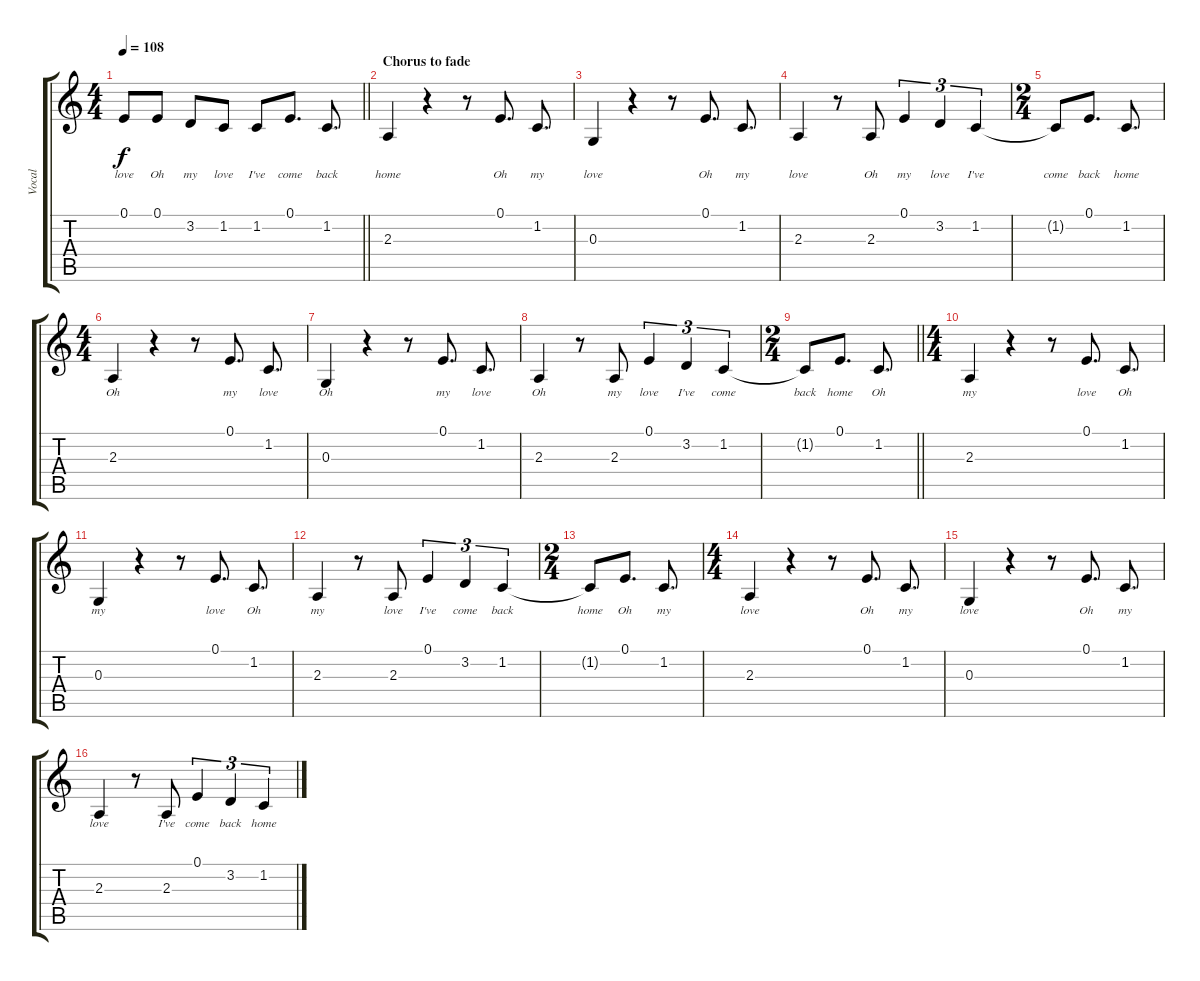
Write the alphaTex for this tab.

\track ("Vocal" "Vocal") {instrument acousticgrandpiano}
\staff {score tabs}
\tuning (E4 B3 G3 D3 A2 E2) {hide}
\ts (4 4)
\tempo 108
\clef g2
\barLineRight lightlight
\ks c
0.1.8{lyrics (0 "love") lyrics (1 "") lyrics (2 "") lyrics (3 "") lyrics (4 "") dy f} 0.1.8{lyrics (0 "Oh") lyrics (1 "") lyrics (2 "") lyrics (3 "") lyrics (4 "")} 3.2.8{lyrics (0 "my") lyrics (1 "") lyrics (2 "") lyrics (3 "") lyrics (4 "")} 1.2.8{lyrics (0 "love") lyrics (1 "") lyrics (2 "") lyrics (3 "") lyrics (4 "")} 1.2.8{lyrics (0 "I've") lyrics (1 "") lyrics (2 "") lyrics (3 "") lyrics (4 "")} 0.1.8{d lyrics (0 "come") lyrics (1 "") lyrics (2 "") lyrics (3 "") lyrics (4 "")} 1.2.8{d lyrics (0 "back") lyrics (1 "") lyrics (2 "") lyrics (3 "") lyrics (4 "")} |
\section ("" "Chorus to fade")
2.3.4{lyrics (0 "home") lyrics (1 "") lyrics (2 "") lyrics (3 "") lyrics (4 "")} r.4 r.8 0.1.8{d lyrics (0 "Oh") lyrics (1 "") lyrics (2 "") lyrics (3 "") lyrics (4 "")} 1.2.8{d lyrics (0 "my") lyrics (1 "") lyrics (2 "") lyrics (3 "") lyrics (4 "")} |
0.3.4{lyrics (0 "love") lyrics (1 "") lyrics (2 "") lyrics (3 "") lyrics (4 "")} r.4 r.8 0.1.8{d lyrics (0 "Oh") lyrics (1 "") lyrics (2 "") lyrics (3 "") lyrics (4 "")} 1.2.8{d lyrics (0 "my") lyrics (1 "") lyrics (2 "") lyrics (3 "") lyrics (4 "")} |
2.3.4{lyrics (0 "love") lyrics (1 "") lyrics (2 "") lyrics (3 "") lyrics (4 "")} r.8 2.3.8{lyrics (0 "Oh") lyrics (1 "") lyrics (2 "") lyrics (3 "") lyrics (4 "")} 0.1.4{tu (3 2) lyrics (0 "my") lyrics (1 "") lyrics (2 "") lyrics (3 "") lyrics (4 "")} 3.2.4{tu (3 2) lyrics (0 "love") lyrics (1 "") lyrics (2 "") lyrics (3 "") lyrics (4 "")} 1.2.4{tu (3 2) lyrics (0 "I've") lyrics (1 "") lyrics (2 "") lyrics (3 "") lyrics (4 "")} |
\ts (2 4)
1.2{t}.8{lyrics (0 "come") lyrics (1 "") lyrics (2 "") lyrics (3 "") lyrics (4 "")} 0.1.8{d lyrics (0 "back") lyrics (1 "") lyrics (2 "") lyrics (3 "") lyrics (4 "")} 1.2.8{d lyrics (0 "home") lyrics (1 "") lyrics (2 "") lyrics (3 "") lyrics (4 "")} |
\ts (4 4)
2.3.4{lyrics (0 "Oh") lyrics (1 "") lyrics (2 "") lyrics (3 "") lyrics (4 "")} r.4 r.8 0.1.8{d lyrics (0 "my") lyrics (1 "") lyrics (2 "") lyrics (3 "") lyrics (4 "")} 1.2.8{d lyrics (0 "love") lyrics (1 "") lyrics (2 "") lyrics (3 "") lyrics (4 "")} |
0.3.4{lyrics (0 "Oh") lyrics (1 "") lyrics (2 "") lyrics (3 "") lyrics (4 "")} r.4 r.8 0.1.8{d lyrics (0 "my") lyrics (1 "") lyrics (2 "") lyrics (3 "") lyrics (4 "")} 1.2.8{d lyrics (0 "love") lyrics (1 "") lyrics (2 "") lyrics (3 "") lyrics (4 "")} |
2.3.4{lyrics (0 "Oh") lyrics (1 "") lyrics (2 "") lyrics (3 "") lyrics (4 "")} r.8 2.3.8{lyrics (0 "my") lyrics (1 "") lyrics (2 "") lyrics (3 "") lyrics (4 "")} 0.1.4{tu (3 2) lyrics (0 "love") lyrics (1 "") lyrics (2 "") lyrics (3 "") lyrics (4 "")} 3.2.4{tu (3 2) lyrics (0 "I've") lyrics (1 "") lyrics (2 "") lyrics (3 "") lyrics (4 "")} 1.2.4{tu (3 2) lyrics (0 "come") lyrics (1 "") lyrics (2 "") lyrics (3 "") lyrics (4 "")} |
\ts (2 4)
\barLineRight lightlight
1.2{t}.8{lyrics (0 "back") lyrics (1 "") lyrics (2 "") lyrics (3 "") lyrics (4 "")} 0.1.8{d lyrics (0 "home") lyrics (1 "") lyrics (2 "") lyrics (3 "") lyrics (4 "")} 1.2.8{d lyrics (0 "Oh") lyrics (1 "") lyrics (2 "") lyrics (3 "") lyrics (4 "")} |
\ts (4 4)
2.3.4{lyrics (0 "my") lyrics (1 "") lyrics (2 "") lyrics (3 "") lyrics (4 "")} r.4 r.8 0.1.8{d lyrics (0 "love") lyrics (1 "") lyrics (2 "") lyrics (3 "") lyrics (4 "")} 1.2.8{d lyrics (0 "Oh") lyrics (1 "") lyrics (2 "") lyrics (3 "") lyrics (4 "")} |
0.3.4{lyrics (0 "my") lyrics (1 "") lyrics (2 "") lyrics (3 "") lyrics (4 "")} r.4 r.8 0.1.8{d lyrics (0 "love") lyrics (1 "") lyrics (2 "") lyrics (3 "") lyrics (4 "")} 1.2.8{d lyrics (0 "Oh") lyrics (1 "") lyrics (2 "") lyrics (3 "") lyrics (4 "")} |
2.3.4{lyrics (0 "my") lyrics (1 "") lyrics (2 "") lyrics (3 "") lyrics (4 "")} r.8 2.3.8{lyrics (0 "love") lyrics (1 "") lyrics (2 "") lyrics (3 "") lyrics (4 "")} 0.1.4{tu (3 2) lyrics (0 "I've") lyrics (1 "") lyrics (2 "") lyrics (3 "") lyrics (4 "")} 3.2.4{tu (3 2) lyrics (0 "come") lyrics (1 "") lyrics (2 "") lyrics (3 "") lyrics (4 "")} 1.2.4{tu (3 2) lyrics (0 "back") lyrics (1 "") lyrics (2 "") lyrics (3 "") lyrics (4 "")} |
\ts (2 4)
1.2{t}.8{lyrics (0 "home") lyrics (1 "") lyrics (2 "") lyrics (3 "") lyrics (4 "")} 0.1.8{d lyrics (0 "Oh") lyrics (1 "") lyrics (2 "") lyrics (3 "") lyrics (4 "")} 1.2.8{d lyrics (0 "my") lyrics (1 "") lyrics (2 "") lyrics (3 "") lyrics (4 "")} |
\ts (4 4)
2.3.4{lyrics (0 "love") lyrics (1 "") lyrics (2 "") lyrics (3 "") lyrics (4 "")} r.4 r.8 0.1.8{d lyrics (0 "Oh") lyrics (1 "") lyrics (2 "") lyrics (3 "") lyrics (4 "")} 1.2.8{d lyrics (0 "my") lyrics (1 "") lyrics (2 "") lyrics (3 "") lyrics (4 "")} |
0.3.4{lyrics (0 "love") lyrics (1 "") lyrics (2 "") lyrics (3 "") lyrics (4 "")} r.4 r.8 0.1.8{d lyrics (0 "Oh") lyrics (1 "") lyrics (2 "") lyrics (3 "") lyrics (4 "")} 1.2.8{d lyrics (0 "my") lyrics (1 "") lyrics (2 "") lyrics (3 "") lyrics (4 "")} |
2.3.4{lyrics (0 "love") lyrics (1 "") lyrics (2 "") lyrics (3 "") lyrics (4 "")} r.8 2.3.8{lyrics (0 "I've") lyrics (1 "") lyrics (2 "") lyrics (3 "") lyrics (4 "")} 0.1.4{tu (3 2) lyrics (0 "come") lyrics (1 "") lyrics (2 "") lyrics (3 "") lyrics (4 "")} 3.2.4{tu (3 2) lyrics (0 "back") lyrics (1 "") lyrics (2 "") lyrics (3 "") lyrics (4 "")} 1.2.4{tu (3 2) lyrics (0 "home") lyrics (1 "") lyrics (2 "") lyrics (3 "") lyrics (4 "")}
